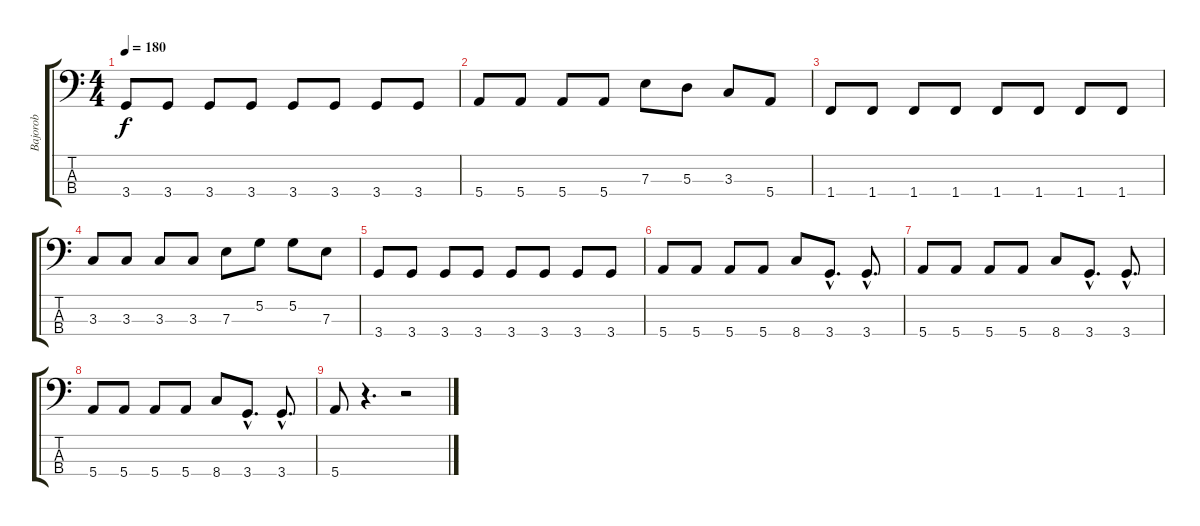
\track ("Bajorob" "Bajorob") {instrument electricbasspick}
\staff {score tabs}
\tuning (G2 D2 A1 E1) {hide}
\ts (4 4)
\tempo 180
\clef f4
\ks c
3.4.8{dy f} 3.4.8 3.4.8 3.4.8 3.4.8 3.4.8 3.4.8 3.4.8 |
5.4.8 5.4.8 5.4.8 5.4.8 7.3.8 5.3.8 3.3.8 5.4.8 |
1.4.8 1.4.8 1.4.8 1.4.8 1.4.8 1.4.8 1.4.8 1.4.8 |
3.3.8 3.3.8 3.3.8 3.3.8 7.3.8 5.2.8 5.2.8 7.3.8 |
3.4.8 3.4.8 3.4.8 3.4.8 3.4.8 3.4.8 3.4.8 3.4.8 |
5.4.8 5.4.8 5.4.8 5.4.8 8.4.8 3.4{hac}.8{d} 3.4{hac}.8{d} |
5.4.8 5.4.8 5.4.8 5.4.8 8.4.8 3.4{hac}.8{d} 3.4{hac}.8{d} |
5.4.8 5.4.8 5.4.8 5.4.8 8.4.8 3.4{hac}.8{d} 3.4{hac}.8{d} |
5.4.8 r.4{d} r.2
